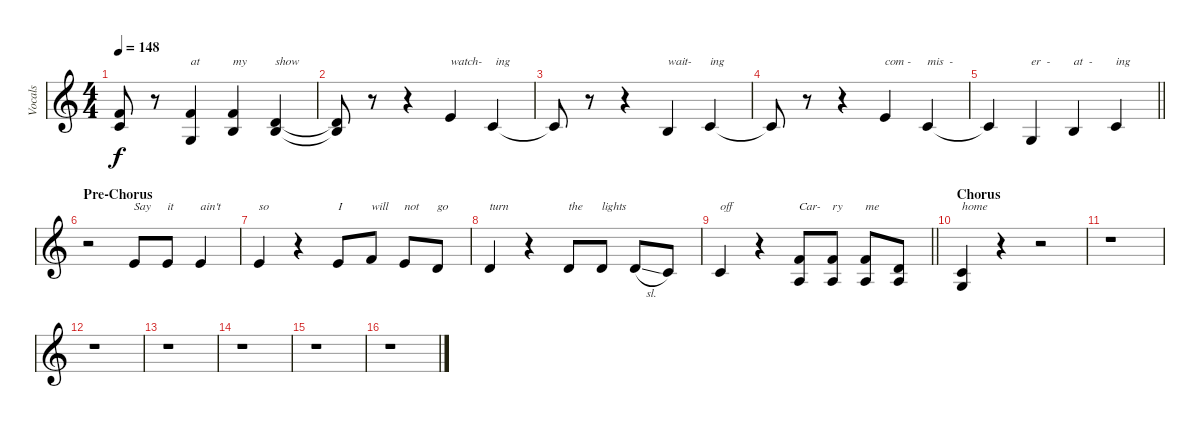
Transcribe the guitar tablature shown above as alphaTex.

\track ("Vocals" "Vocals") {instrument lead2sawtooth}
\staff {score}
\tuning (E4 B3 G3 D3 A2 E2) {hide}
\ts (4 4)
\tempo 148
\clef g2
\ks c
(1.1{t} 1.2{t}).8{dy f} r.8 (1.1 0.3).4{txt "at"} (1.1 0.2).4{txt "my"} (0.2 7.3).4{txt "show"} |
(0.2{t} 7.3{t}).8 r.8 r.4 0.1.4{txt "watch-"} 1.2.4{txt " ing"} |
1.2{t}.8 r.8 r.4 0.2.4{txt "wait-"} 1.2.4{txt "ing"} |
1.2{t}.8 r.8 r.4 0.1.4{txt "com - "} 1.2.4{txt "mis  -"} |
\barLineRight lightlight
1.2{t}.4 0.3.4{txt "er  -"} 0.2.4{txt "at  -"} 1.2.4{txt "ing"} |
\section ("" "Pre-Chorus")
r.2 0.1.8{txt "Say"} 0.1.8{txt "it"} 0.1.4{txt "ain't"} |
0.1.4{txt "so"} r.4 0.1.8{txt "I"} 1.1.8{txt "will"} 0.1.8{txt "not"} 3.2.8{txt "go"} |
3.2.4{txt "turn"} r.4 3.2.8{txt "the"} 3.2.8{txt "lights"} 3.2{sl}.8 1.2.8 |
\barLineRight lightlight
1.2.4{txt "off"} r.4 (1.1 2.3).8{txt "Car-"} (1.1 2.3).8{txt "ry"} (1.1 2.3).8{txt "me"} (3.2 2.3).8 |
\section ("" "Chorus")
(1.2 0.3).4{txt "home"} r.4 r.2 |
r.1 |
r.1 |
r.1 |
r.1 |
r.1 |
r.1
